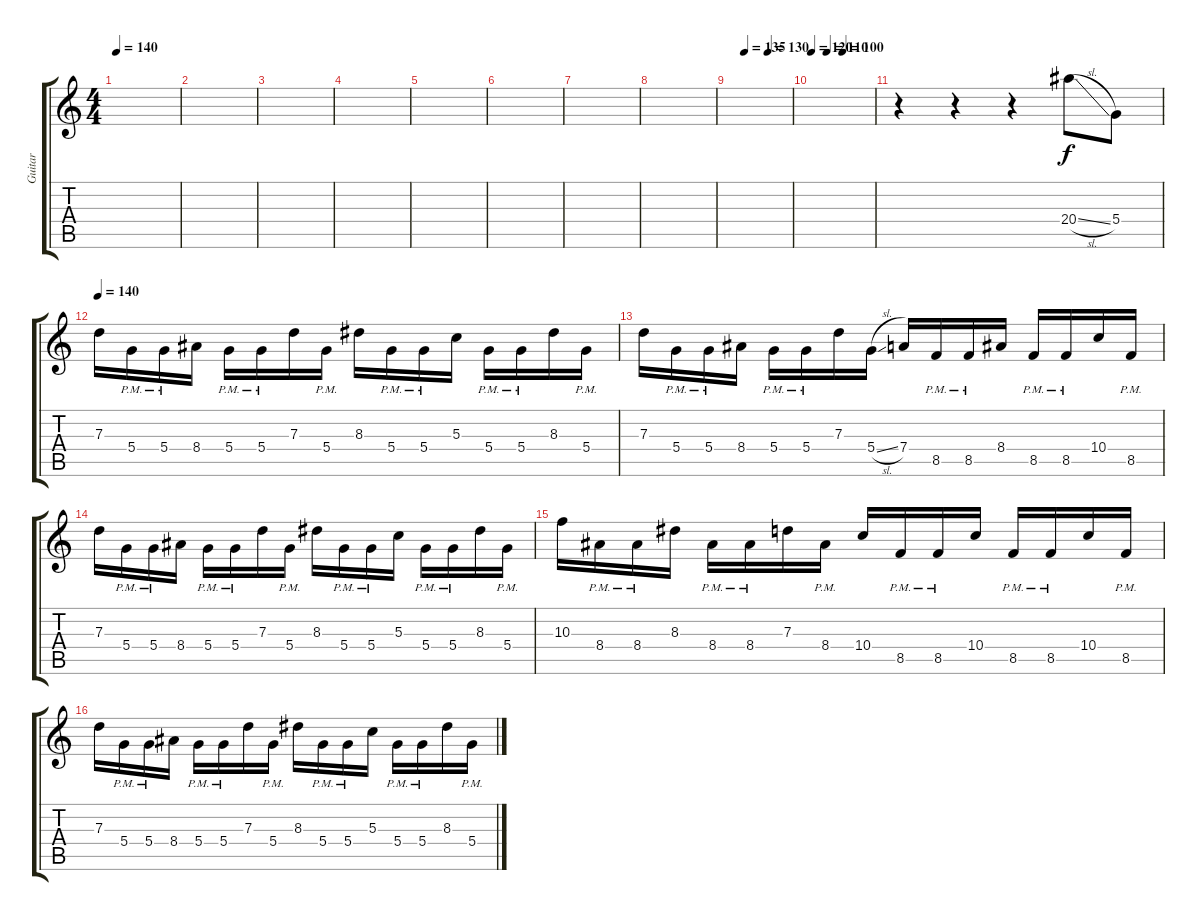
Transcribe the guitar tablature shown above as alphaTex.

\track ("Guitar" "Guitar") {instrument overdrivenguitar}
\staff {score tabs}
\tuning (E4 B3 G3 D3 A2 E2) {hide}
\ts (4 4)
\tempo 140
\clef g2
\ks c
|
|
|
|
|
|
|
|
\tempo (135 0.25)
\tempo (130 0.625)
|
\tempo 120
\tempo (110 0.25)
\tempo (100 0.5)
|
r.4 r.4 r.4 20.4{sl}.8 5.4.8 |
\tempo 140
7.3.16 5.4{pm}.16 5.4{pm}.16 8.4.16 5.4{pm}.16 5.4{pm}.16 7.3.16 5.4{pm}.16 8.3.16 5.4{pm}.16 5.4{pm}.16 5.3.16 5.4{pm}.16 5.4{pm}.16 8.3.16 5.4{pm}.16 |
7.3.16 5.4{pm}.16 5.4{pm}.16 8.4.16 5.4{pm}.16 5.4{pm}.16 7.3.16 5.4{sl}.16 7.4.16 8.5{pm}.16 8.5{pm}.16 8.4.16 8.5{pm}.16 8.5{pm}.16 10.4.16 8.5{pm}.16 |
7.3.16 5.4{pm}.16 5.4{pm}.16 8.4.16 5.4{pm}.16 5.4{pm}.16 7.3.16 5.4{pm}.16 8.3.16 5.4{pm}.16 5.4{pm}.16 5.3.16 5.4{pm}.16 5.4{pm}.16 8.3.16 5.4{pm}.16 |
10.3.16 8.4{pm}.16 8.4{pm}.16 8.3.16 8.4{pm}.16 8.4{pm}.16 7.3.16 8.4{pm}.16 10.4.16 8.5{pm}.16 8.5{pm}.16 10.4.16 8.5{pm}.16 8.5{pm}.16 10.4.16 8.5{pm}.16 |
7.3.16 5.4{pm}.16 5.4{pm}.16 8.4.16 5.4{pm}.16 5.4{pm}.16 7.3.16 5.4{pm}.16 8.3.16 5.4{pm}.16 5.4{pm}.16 5.3.16 5.4{pm}.16 5.4{pm}.16 8.3.16 5.4{pm}.16
